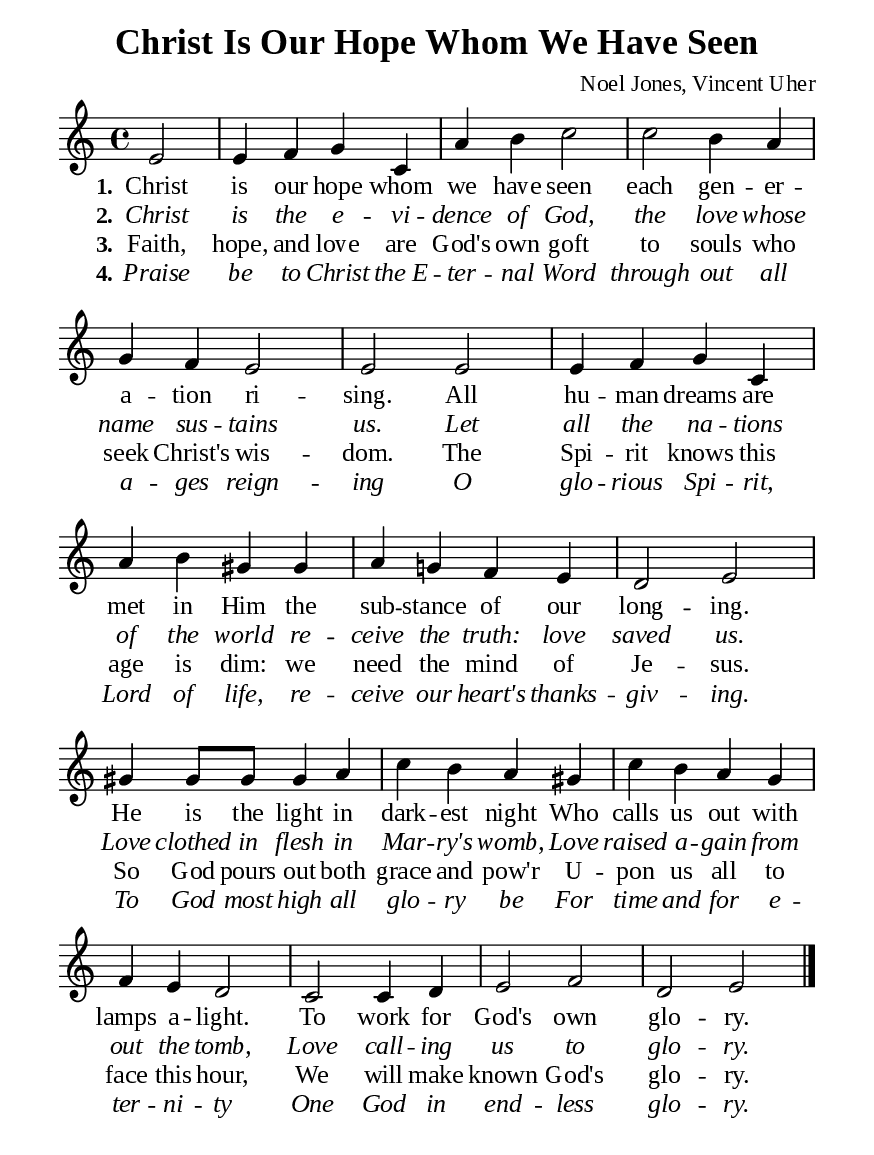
%%%%%%%%%%%%%%%%%%%%%%%%%%%%%
% CONTENTS OF THIS DOCUMENT
% 1. Common settings
% 2. Verse music
% 3. Verse lyrics
% 4. Layout
%%%%%%%%%%%%%%%%%%%%%%%%%%%%%

%%%%%%%%%%%%%%%%%%%%%%%%%%%%%
% 1. Common settings
%%%%%%%%%%%%%%%%%%%%%%%%%%%%%
\version "2.18.2"

\header {
  title = "Christ Is Our Hope Whom We Have Seen"
  composer = "Noel Jones, Vincent Uher"
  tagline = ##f
}

global= {
  \key c \major
  \time 4/4
  \override Score.BarNumber.break-visibility = ##(#f #f #f)
}

\paper {
  #(set-paper-size "a5")
  top-margin = 3.2\mm
  bottom-marign = 10\mm
  left-margin = 10\mm
  right-margin = 10\mm
  indent = #0
  #(define fonts
	 (make-pango-font-tree "Liberation Serif"
	 		       "Liberation Serif"
			       "Liberation Serif"
			       (/ 20 20)))
  system-system-spacing = #'((basic-distance . 3) (padding . 3))
}

printItalic = \with {
  \override LyricText.font-shape = #'italic
}

%%%%%%%%%%%%%%%%%%%%%%%%%%%%%
% 2. Verse music
%%%%%%%%%%%%%%%%%%%%%%%%%%%%%
musicVerseSoprano = \relative c' {
                    \partial 2 e2 |
  %{	01	%} e4 f g c, |
  %{	02	%} a' b c2 |
  %{	03	%} c2 b4 a |
  %{	04	%} g f e2 |
  %{	05	%} e2 e |
  %{	06	%} e4 f g c, |
  %{	07	%} a' b gis gis |
  %{	08	%} a g! f e |
  %{	09	%} d2 e |
  %{	10	%} gis4 gis8 gis gis4 a |
  %{	11	%} c b a gis |
  %{	12	%} c b a g |
  %{	13	%} f e d2 |
  %{	14	%} c c4 d |
  %{	15	%} e2 f |
  %{	16	%} d e \bar "|."
}

%%%%%%%%%%%%%%%%%%%%%%%%%%%%%
% 3. Verse lyrics
%%%%%%%%%%%%%%%%%%%%%%%%%%%%%
verseOne = \lyricmode {
  \set stanza = #"1."
  Christ is our hope whom we have seen each gen -- er -- a -- tion ri -- sing.
  All hu -- man dreams are met in Him the sub -- stance of our long -- ing.
  He is the light in dark -- est night
  Who calls us out with lamps a -- light.
  To work for God's own glo -- ry.
}

verseTwo = \lyricmode {
  \set stanza = #"2."
  Christ is the e -- vi -- dence of God, the love whose name sus -- tains us.
  Let all the na -- tions of the world re -- ceive the truth: love saved us.
  Love clothed in flesh in Mar -- ry's womb,
  Love raised a -- gain from out the tomb,
  Love call -- ing us to glo -- ry.
}

verseThree = \lyricmode {
  \set stanza = #"3."
  Faith, hope, and love are God's own goft to souls who seek Christ's wis -- dom.
  The Spi -- rit knows this age is dim: we need the mind of Je -- sus.
  So God pours out both grace and pow'r
  U -- pon us all to face this hour,
  We will make known God's glo -- ry.
}

verseFour = \lyricmode {
  \set stanza = #"4."
  Praise be to Christ the_E -- ter -- nal Word through out all a -- ges reign -- ing
  O glo -- rious Spi -- rit, Lord of life, re -- ceive our heart's thanks -- giv -- ing.
  To God most high all glo -- ry be
  For time and for e -- ter -- ni -- ty
  One God in end -- less glo -- ry.
  
}

%%%%%%%%%%%%%%%%%%%%%%%%%%%%%
% 4. Layout
%%%%%%%%%%%%%%%%%%%%%%%%%%%%%
\score {
    \new ChoirStaff <<
      \new Staff <<
        \clef "treble"
        \new Voice = "sopranos" { \global   \musicVerseSoprano }
      >>
      \new Lyrics \lyricsto sopranos \verseOne
      \new Lyrics \printItalic \lyricsto sopranos \verseTwo
      \new Lyrics \lyricsto sopranos \verseThree
      \new Lyrics \printItalic \lyricsto sopranos \verseFour
    >>
}
